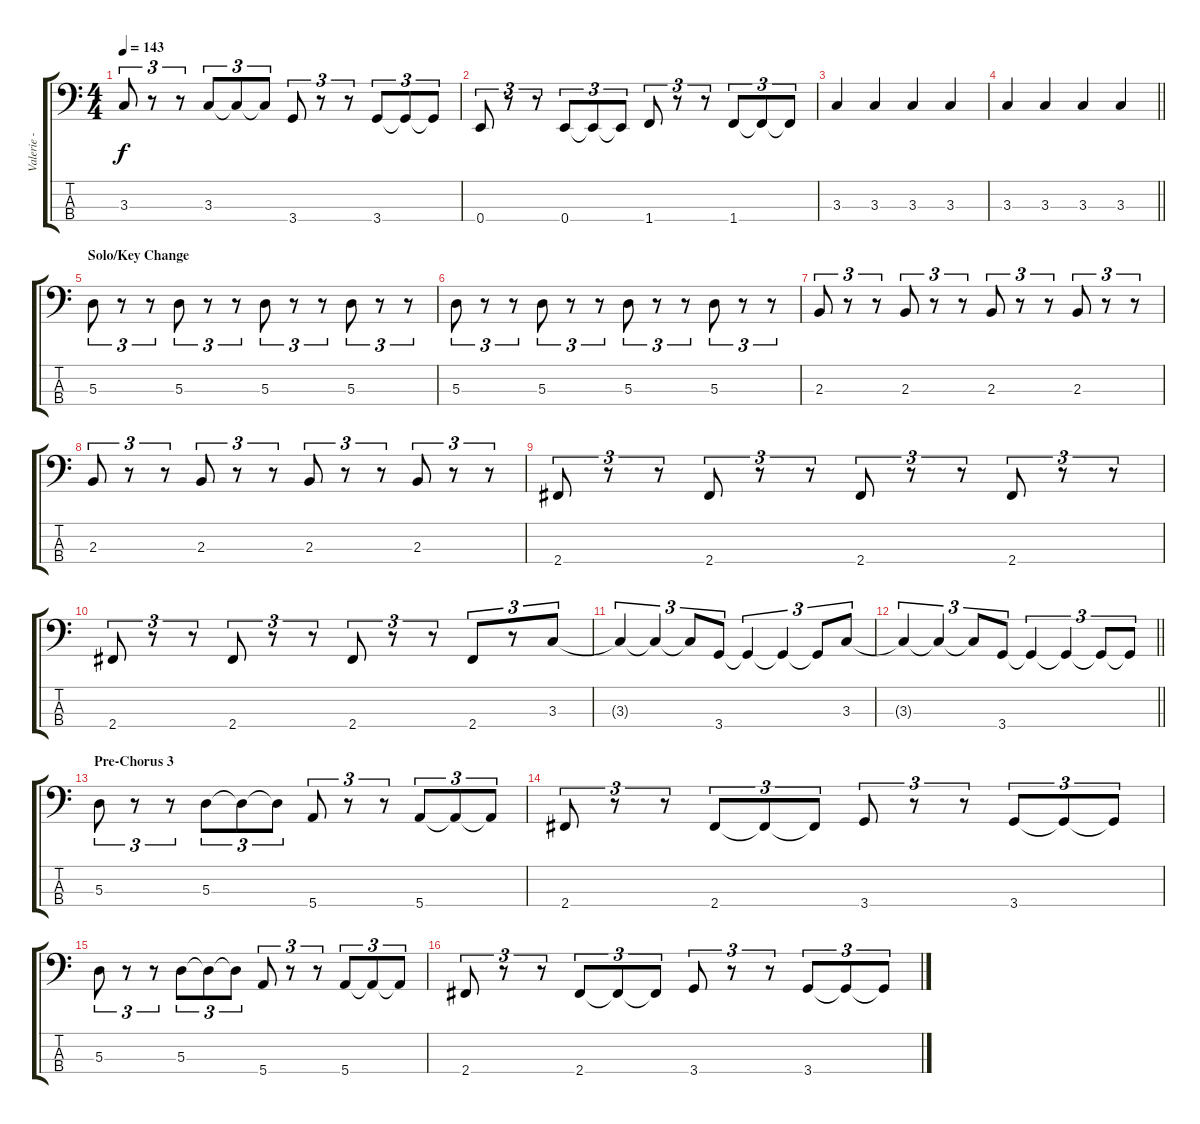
\track ("Valerie - Bass" "Valerie - ") {instrument electricbassfinger}
\staff {score tabs}
\tuning (G2 D2 A1 E1) {hide}
\ts (4 4)
\tempo 143
\clef f4
\ks c
3.3.8{tu (3 2) dy f} r.8{tu (3 2)} r.8{tu (3 2)} 3.3.8{tu (3 2)} 3.3{t}.8{tu (3 2)} 3.3{t}.8{tu (3 2)} 3.4.8{tu (3 2)} r.8{tu (3 2)} r.8{tu (3 2)} 3.4.8{tu (3 2)} 3.4{t}.8{tu (3 2)} 3.4{t}.8{tu (3 2)} |
0.4.8{tu (3 2)} r.8{tu (3 2)} r.8{tu (3 2)} 0.4.8{tu (3 2)} 0.4{t}.8{tu (3 2)} 0.4{t}.8{tu (3 2)} 1.4.8{tu (3 2)} r.8{tu (3 2)} r.8{tu (3 2)} 1.4.8{tu (3 2)} 1.4{t}.8{tu (3 2)} 1.4{t}.8{tu (3 2)} |
3.3.4 3.3.4 3.3.4 3.3.4 |
\barLineRight lightlight
3.3.4 3.3.4 3.3.4 3.3.4 |
\section ("" "Solo/Key Change")
5.3.8{tu (3 2)} r.8{tu (3 2)} r.8{tu (3 2)} 5.3.8{tu (3 2)} r.8{tu (3 2)} r.8{tu (3 2)} 5.3.8{tu (3 2)} r.8{tu (3 2)} r.8{tu (3 2)} 5.3.8{tu (3 2)} r.8{tu (3 2)} r.8{tu (3 2)} |
5.3.8{tu (3 2)} r.8{tu (3 2)} r.8{tu (3 2)} 5.3.8{tu (3 2)} r.8{tu (3 2)} r.8{tu (3 2)} 5.3.8{tu (3 2)} r.8{tu (3 2)} r.8{tu (3 2)} 5.3.8{tu (3 2)} r.8{tu (3 2)} r.8{tu (3 2)} |
2.3.8{tu (3 2)} r.8{tu (3 2)} r.8{tu (3 2)} 2.3.8{tu (3 2)} r.8{tu (3 2)} r.8{tu (3 2)} 2.3.8{tu (3 2)} r.8{tu (3 2)} r.8{tu (3 2)} 2.3.8{tu (3 2)} r.8{tu (3 2)} r.8{tu (3 2)} |
2.3.8{tu (3 2)} r.8{tu (3 2)} r.8{tu (3 2)} 2.3.8{tu (3 2)} r.8{tu (3 2)} r.8{tu (3 2)} 2.3.8{tu (3 2)} r.8{tu (3 2)} r.8{tu (3 2)} 2.3.8{tu (3 2)} r.8{tu (3 2)} r.8{tu (3 2)} |
2.4.8{tu (3 2)} r.8{tu (3 2)} r.8{tu (3 2)} 2.4.8{tu (3 2)} r.8{tu (3 2)} r.8{tu (3 2)} 2.4.8{tu (3 2)} r.8{tu (3 2)} r.8{tu (3 2)} 2.4.8{tu (3 2)} r.8{tu (3 2)} r.8{tu (3 2)} |
2.4.8{tu (3 2)} r.8{tu (3 2)} r.8{tu (3 2)} 2.4.8{tu (3 2)} r.8{tu (3 2)} r.8{tu (3 2)} 2.4.8{tu (3 2)} r.8{tu (3 2)} r.8{tu (3 2)} 2.4.8{tu (3 2)} r.8{tu (3 2)} 3.3.8{tu (3 2)} |
3.3{t}.4{tu (3 2)} 3.3{t}.4{tu (3 2)} 3.3{t}.8{tu (3 2)} 3.4.8{tu (3 2)} 3.4{t}.4{tu (3 2)} 3.4{t}.4{tu (3 2)} 3.4{t}.8{tu (3 2)} 3.3.8{tu (3 2)} |
\barLineRight lightlight
3.3{t}.4{tu (3 2)} 3.3{t}.4{tu (3 2)} 3.3{t}.8{tu (3 2)} 3.4.8{tu (3 2)} 3.4{t}.4{tu (3 2)} 3.4{t}.4{tu (3 2)} 3.4{t}.8{tu (3 2)} 3.4{t}.8{tu (3 2)} |
\section ("" "Pre-Chorus 3")
5.3.8{tu (3 2)} r.8{tu (3 2)} r.8{tu (3 2)} 5.3.8{tu (3 2)} 5.3{t}.8{tu (3 2)} 5.3{t}.8{tu (3 2)} 5.4.8{tu (3 2)} r.8{tu (3 2)} r.8{tu (3 2)} 5.4.8{tu (3 2)} 5.4{t}.8{tu (3 2)} 5.4{t}.8{tu (3 2)} |
2.4.8{tu (3 2)} r.8{tu (3 2)} r.8{tu (3 2)} 2.4.8{tu (3 2)} 2.4{t}.8{tu (3 2)} 2.4{t}.8{tu (3 2)} 3.4.8{tu (3 2)} r.8{tu (3 2)} r.8{tu (3 2)} 3.4.8{tu (3 2)} 3.4{t}.8{tu (3 2)} 3.4{t}.8{tu (3 2)} |
5.3.8{tu (3 2)} r.8{tu (3 2)} r.8{tu (3 2)} 5.3.8{tu (3 2)} 5.3{t}.8{tu (3 2)} 5.3{t}.8{tu (3 2)} 5.4.8{tu (3 2)} r.8{tu (3 2)} r.8{tu (3 2)} 5.4.8{tu (3 2)} 5.4{t}.8{tu (3 2)} 5.4{t}.8{tu (3 2)} |
2.4.8{tu (3 2)} r.8{tu (3 2)} r.8{tu (3 2)} 2.4.8{tu (3 2)} 2.4{t}.8{tu (3 2)} 2.4{t}.8{tu (3 2)} 3.4.8{tu (3 2)} r.8{tu (3 2)} r.8{tu (3 2)} 3.4.8{tu (3 2)} 3.4{t}.8{tu (3 2)} 3.4{t}.8{tu (3 2)}
